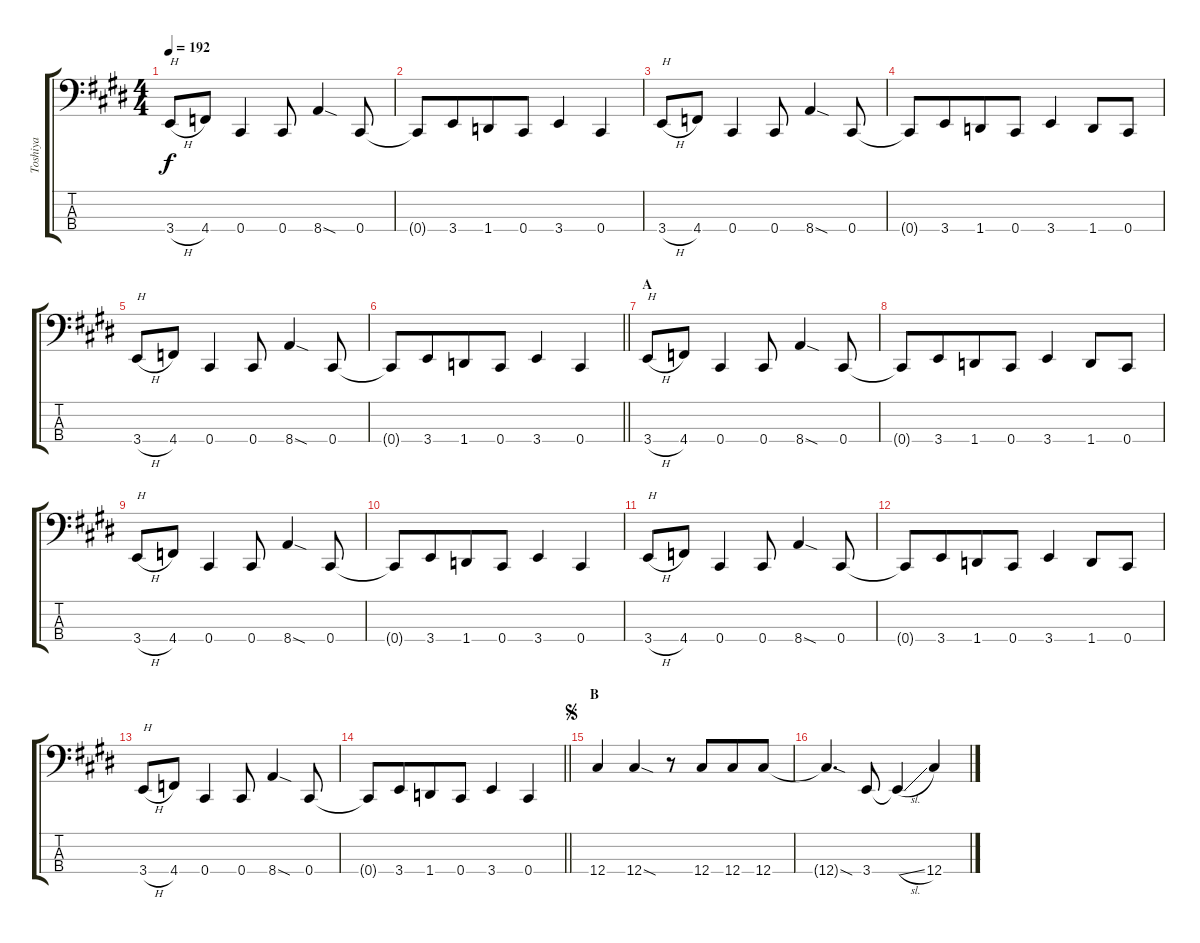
\track ("Toshiya" "Toshiya") {instrument electricbasspick}
\staff {score tabs}
\tuning (E2 B1 Gb1 Db1) {hide}
\ts (4 4)
\tempo 192
\clef f4
\ks c#minor
3.4{h}.8{txt "H" dy f} 4.4.8 0.4.4 0.4.8 8.4{sod}.4 0.4.8 |
0.4{t}.8 3.4.8{beam merge} 1.4.8 0.4.8 3.4.4 0.4.4 |
3.4{h}.8{txt "H"} 4.4.8 0.4.4 0.4.8 8.4{sod}.4 0.4.8 |
0.4{t}.8 3.4.8{beam merge} 1.4.8 0.4.8 3.4.4 1.4.8 0.4.8 |
3.4{h}.8{txt "H"} 4.4.8 0.4.4 0.4.8 8.4{sod}.4 0.4.8 |
\barLineRight lightlight
0.4{t}.8 3.4.8{beam merge} 1.4.8 0.4.8 3.4.4 0.4.4 |
\section ("" "A")
3.4{h}.8{txt "H"} 4.4.8 0.4.4 0.4.8 8.4{sod}.4 0.4.8 |
0.4{t}.8 3.4.8{beam merge} 1.4.8 0.4.8 3.4.4 1.4.8 0.4.8 |
3.4{h}.8{txt "H"} 4.4.8 0.4.4 0.4.8 8.4{sod}.4 0.4.8 |
0.4{t}.8 3.4.8{beam merge} 1.4.8 0.4.8 3.4.4 0.4.4 |
3.4{h}.8{txt "H"} 4.4.8 0.4.4 0.4.8 8.4{sod}.4 0.4.8 |
0.4{t}.8 3.4.8{beam merge} 1.4.8 0.4.8 3.4.4 1.4.8 0.4.8 |
3.4{h}.8{txt "H"} 4.4.8 0.4.4 0.4.8 8.4{sod}.4 0.4.8 |
\barLineRight lightlight
0.4{t}.8 3.4.8{beam merge} 1.4.8 0.4.8 3.4.4 0.4.4 |
\section ("" "B")
\jump segno
12.4.4{beam Up} 12.4{sod}.4{beam Up} r.8 12.4.8{beam Up beam merge} 12.4.8{beam Up} 12.4.8{beam Up} |
12.4{sod t}.4{d beam Up} 3.4.8 3.4{sl t}.4 12.4.4{beam Up}
